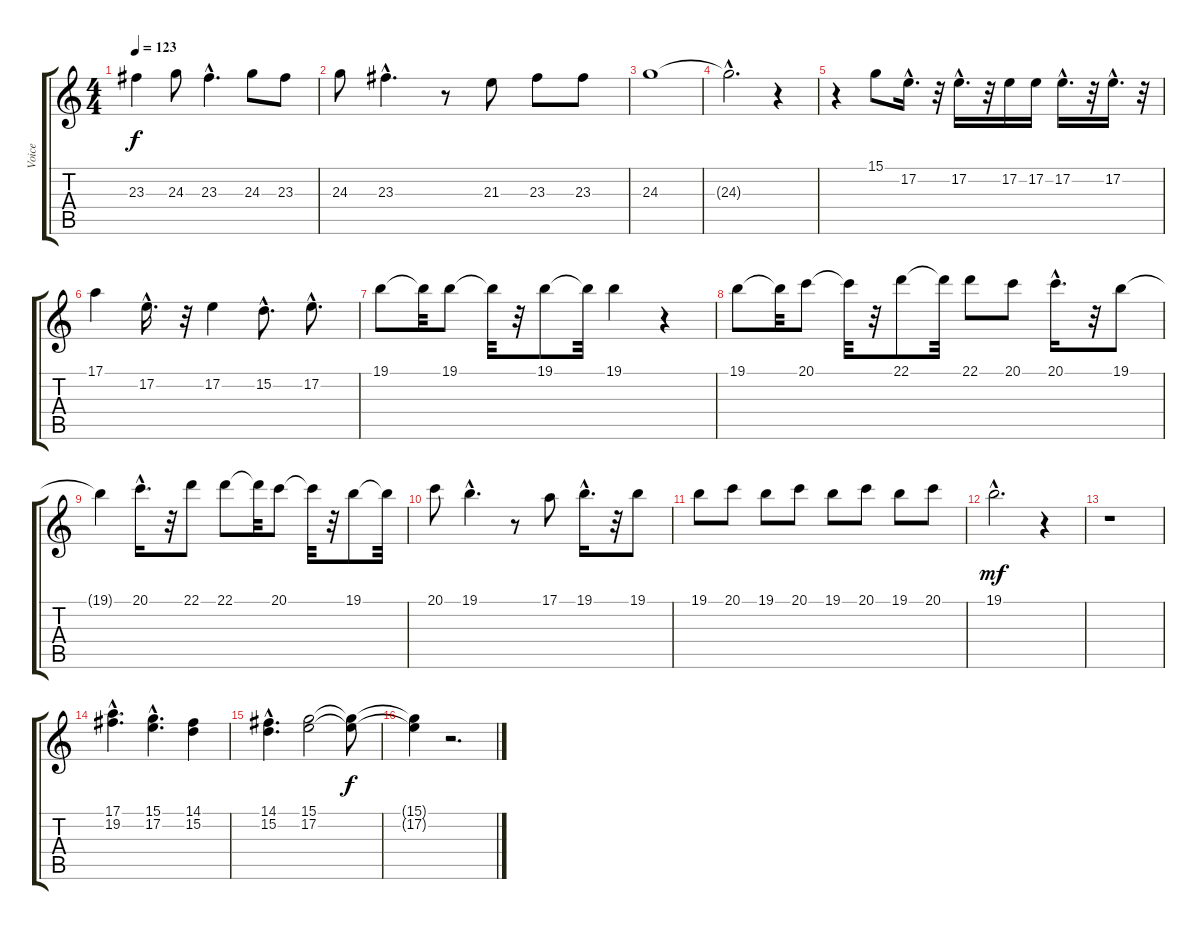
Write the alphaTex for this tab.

\track ("Voice" "Voice") {instrument lead6voice}
\staff {score tabs}
\tuning (E4 B3 G3 D3 A2 E2) {hide}
\ts (4 4)
\tempo 123
\clef g2
\ks c
23.3{t}.4{dy f} 24.3.8 23.3{hac}.4{d} 24.3.8 23.3.8 |
24.3.8 23.3{hac}.4{d} r.8 21.3.8 23.3.8 23.3.8 |
24.3.1 |
24.3{hac t}.2{d} r.4 |
r.4 15.1.8 17.2{hac}.16{d} r.32 17.2{hac}.16{d} r.32 17.2.16 17.2.16 17.2{hac}.16{d} r.32 17.2{hac}.16{d} r.32 |
17.1.4 17.2{hac}.16{d} r.32 17.2.4 15.2{hac}.8{d} 17.2{hac}.8{d} |
19.1.8 19.1{t}.32 19.1.8 19.1{t}.32 r.32 19.1.8 19.1{t}.32 19.1.4 r.4 |
19.1.8 19.1{t}.32 20.1.8 20.1{t}.32 r.32 22.1.8 22.1{t}.32 22.1.8 20.1.8 20.1{hac}.16{d} r.32 19.1.8 |
19.1{t}.4 20.1{hac}.16{d} r.32 22.1.8 22.1.8 22.1{t}.32 20.1.8 20.1{t}.32 r.32 19.1.8 19.1{t}.32 |
20.1.8 19.1{hac}.4{d} r.8 17.1.8 19.1{hac}.16{d} r.32 19.1.8 |
19.1.8 20.1.8 19.1.8 20.1.8 19.1.8 20.1.8 19.1.8 20.1.8 |
19.1{hac}.2{d dy mf} r.4 |
r.1 |
(17.1{hac} 19.2{hac}).4{d} (15.1{hac} 17.2{hac}).4{d} (14.1 15.2).4 |
(14.1{hac} 15.2{hac}).4{d} (15.1 17.2).2 (15.1{t} 17.2{t}).8{dy f} |
(15.1{t} 17.2{t}).4 r.2{d}
